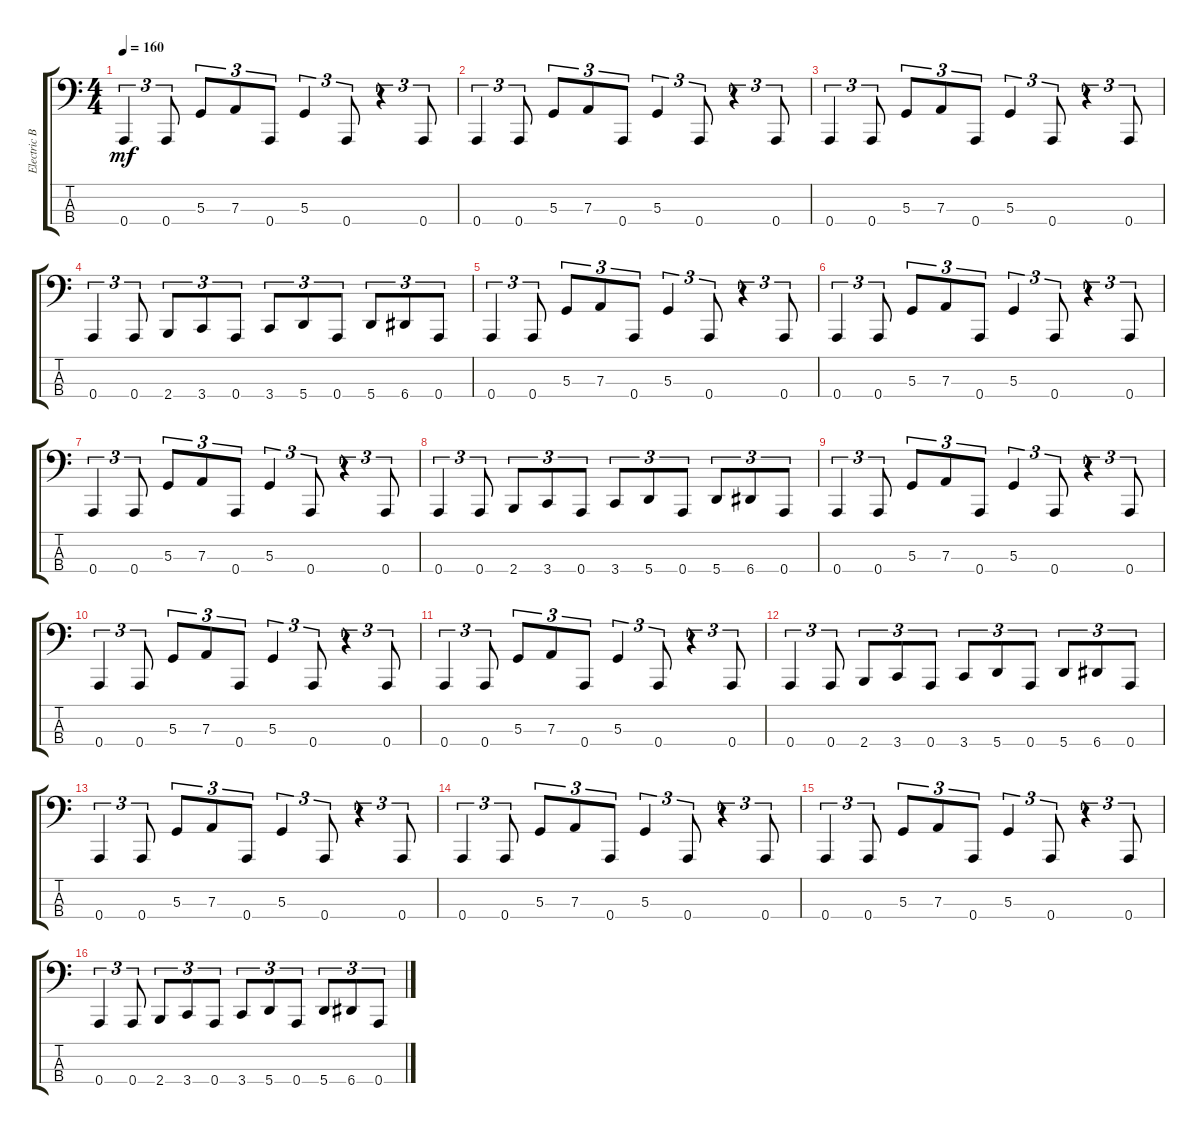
\track ("Electric Bass <REITA>" "Electric B") {instrument electricbassfinger}
\staff {score tabs}
\tuning (C2 G1 D1 A0) {hide}
\ts (4 4)
\tempo 160
\clef f4
\ks c
0.4.4{tu (3 2) dy mf} 0.4.8{tu (3 2)} 5.3.8{tu (3 2)} 7.3.8{tu (3 2)} 0.4.8{tu (3 2)} 5.3.4{tu (3 2)} 0.4.8{tu (3 2)} r.4{tu (3 2)} 0.4.8{tu (3 2)} |
0.4.4{tu (3 2)} 0.4.8{tu (3 2)} 5.3.8{tu (3 2)} 7.3.8{tu (3 2)} 0.4.8{tu (3 2)} 5.3.4{tu (3 2)} 0.4.8{tu (3 2)} r.4{tu (3 2)} 0.4.8{tu (3 2)} |
0.4.4{tu (3 2)} 0.4.8{tu (3 2)} 5.3.8{tu (3 2)} 7.3.8{tu (3 2)} 0.4.8{tu (3 2)} 5.3.4{tu (3 2)} 0.4.8{tu (3 2)} r.4{tu (3 2)} 0.4.8{tu (3 2)} |
0.4.4{tu (3 2)} 0.4.8{tu (3 2)} 2.4.8{tu (3 2)} 3.4.8{tu (3 2)} 0.4.8{tu (3 2)} 3.4.8{tu (3 2)} 5.4.8{tu (3 2)} 0.4.8{tu (3 2)} 5.4.8{tu (3 2)} 6.4.8{tu (3 2)} 0.4.8{tu (3 2)} |
0.4.4{tu (3 2)} 0.4.8{tu (3 2)} 5.3.8{tu (3 2)} 7.3.8{tu (3 2)} 0.4.8{tu (3 2)} 5.3.4{tu (3 2)} 0.4.8{tu (3 2)} r.4{tu (3 2)} 0.4.8{tu (3 2)} |
0.4.4{tu (3 2)} 0.4.8{tu (3 2)} 5.3.8{tu (3 2)} 7.3.8{tu (3 2)} 0.4.8{tu (3 2)} 5.3.4{tu (3 2)} 0.4.8{tu (3 2)} r.4{tu (3 2)} 0.4.8{tu (3 2)} |
0.4.4{tu (3 2)} 0.4.8{tu (3 2)} 5.3.8{tu (3 2)} 7.3.8{tu (3 2)} 0.4.8{tu (3 2)} 5.3.4{tu (3 2)} 0.4.8{tu (3 2)} r.4{tu (3 2)} 0.4.8{tu (3 2)} |
0.4.4{tu (3 2)} 0.4.8{tu (3 2)} 2.4.8{tu (3 2)} 3.4.8{tu (3 2)} 0.4.8{tu (3 2)} 3.4.8{tu (3 2)} 5.4.8{tu (3 2)} 0.4.8{tu (3 2)} 5.4.8{tu (3 2)} 6.4.8{tu (3 2)} 0.4.8{tu (3 2)} |
\section ("" "")
0.4.4{tu (3 2)} 0.4.8{tu (3 2)} 5.3.8{tu (3 2)} 7.3.8{tu (3 2)} 0.4.8{tu (3 2)} 5.3.4{tu (3 2)} 0.4.8{tu (3 2)} r.4{tu (3 2)} 0.4.8{tu (3 2)} |
0.4.4{tu (3 2)} 0.4.8{tu (3 2)} 5.3.8{tu (3 2)} 7.3.8{tu (3 2)} 0.4.8{tu (3 2)} 5.3.4{tu (3 2)} 0.4.8{tu (3 2)} r.4{tu (3 2)} 0.4.8{tu (3 2)} |
0.4.4{tu (3 2)} 0.4.8{tu (3 2)} 5.3.8{tu (3 2)} 7.3.8{tu (3 2)} 0.4.8{tu (3 2)} 5.3.4{tu (3 2)} 0.4.8{tu (3 2)} r.4{tu (3 2)} 0.4.8{tu (3 2)} |
0.4.4{tu (3 2)} 0.4.8{tu (3 2)} 2.4.8{tu (3 2)} 3.4.8{tu (3 2)} 0.4.8{tu (3 2)} 3.4.8{tu (3 2)} 5.4.8{tu (3 2)} 0.4.8{tu (3 2)} 5.4.8{tu (3 2)} 6.4.8{tu (3 2)} 0.4.8{tu (3 2)} |
0.4.4{tu (3 2)} 0.4.8{tu (3 2)} 5.3.8{tu (3 2)} 7.3.8{tu (3 2)} 0.4.8{tu (3 2)} 5.3.4{tu (3 2)} 0.4.8{tu (3 2)} r.4{tu (3 2)} 0.4.8{tu (3 2)} |
0.4.4{tu (3 2)} 0.4.8{tu (3 2)} 5.3.8{tu (3 2)} 7.3.8{tu (3 2)} 0.4.8{tu (3 2)} 5.3.4{tu (3 2)} 0.4.8{tu (3 2)} r.4{tu (3 2)} 0.4.8{tu (3 2)} |
0.4.4{tu (3 2)} 0.4.8{tu (3 2)} 5.3.8{tu (3 2)} 7.3.8{tu (3 2)} 0.4.8{tu (3 2)} 5.3.4{tu (3 2)} 0.4.8{tu (3 2)} r.4{tu (3 2)} 0.4.8{tu (3 2)} |
0.4.4{tu (3 2)} 0.4.8{tu (3 2)} 2.4.8{tu (3 2)} 3.4.8{tu (3 2)} 0.4.8{tu (3 2)} 3.4.8{tu (3 2)} 5.4.8{tu (3 2)} 0.4.8{tu (3 2)} 5.4.8{tu (3 2)} 6.4.8{tu (3 2)} 0.4.8{tu (3 2)}
